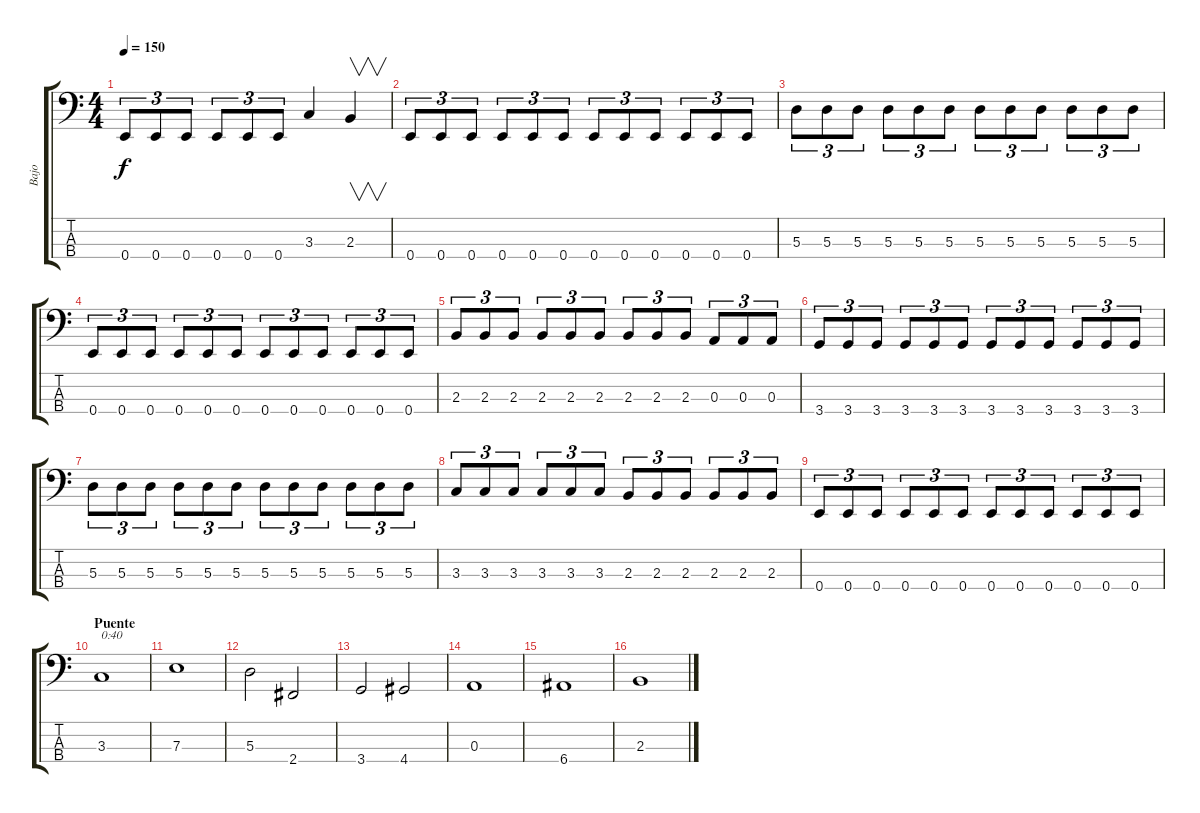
\track ("Bajo" "Bajo") {instrument electricbassfinger}
\staff {score tabs}
\tuning (G2 D2 A1 E1) {hide}
\ts (4 4)
\tempo 150
\clef f4
\ks c
0.4.8{tu (3 2) dy f} 0.4.8{tu (3 2)} 0.4.8{tu (3 2)} 0.4.8{tu (3 2)} 0.4.8{tu (3 2)} 0.4.8{tu (3 2)} 3.3.4 2.3.4{v} |
0.4.8{tu (3 2)} 0.4.8{tu (3 2)} 0.4.8{tu (3 2)} 0.4.8{tu (3 2)} 0.4.8{tu (3 2)} 0.4.8{tu (3 2)} 0.4.8{tu (3 2)} 0.4.8{tu (3 2)} 0.4.8{tu (3 2)} 0.4.8{tu (3 2)} 0.4.8{tu (3 2)} 0.4.8{tu (3 2)} |
5.3.8{tu (3 2)} 5.3.8{tu (3 2)} 5.3.8{tu (3 2)} 5.3.8{tu (3 2)} 5.3.8{tu (3 2)} 5.3.8{tu (3 2)} 5.3.8{tu (3 2)} 5.3.8{tu (3 2)} 5.3.8{tu (3 2)} 5.3.8{tu (3 2)} 5.3.8{tu (3 2)} 5.3.8{tu (3 2)} |
0.4.8{tu (3 2)} 0.4.8{tu (3 2)} 0.4.8{tu (3 2)} 0.4.8{tu (3 2)} 0.4.8{tu (3 2)} 0.4.8{tu (3 2)} 0.4.8{tu (3 2)} 0.4.8{tu (3 2)} 0.4.8{tu (3 2)} 0.4.8{tu (3 2)} 0.4.8{tu (3 2)} 0.4.8{tu (3 2)} |
2.3.8{tu (3 2)} 2.3.8{tu (3 2)} 2.3.8{tu (3 2)} 2.3.8{tu (3 2)} 2.3.8{tu (3 2)} 2.3.8{tu (3 2)} 2.3.8{tu (3 2)} 2.3.8{tu (3 2)} 2.3.8{tu (3 2)} 0.3.8{tu (3 2)} 0.3.8{tu (3 2)} 0.3.8{tu (3 2)} |
3.4.8{tu (3 2)} 3.4.8{tu (3 2)} 3.4.8{tu (3 2)} 3.4.8{tu (3 2)} 3.4.8{tu (3 2)} 3.4.8{tu (3 2)} 3.4.8{tu (3 2)} 3.4.8{tu (3 2)} 3.4.8{tu (3 2)} 3.4.8{tu (3 2)} 3.4.8{tu (3 2)} 3.4.8{tu (3 2)} |
5.3.8{tu (3 2)} 5.3.8{tu (3 2)} 5.3.8{tu (3 2)} 5.3.8{tu (3 2)} 5.3.8{tu (3 2)} 5.3.8{tu (3 2)} 5.3.8{tu (3 2)} 5.3.8{tu (3 2)} 5.3.8{tu (3 2)} 5.3.8{tu (3 2)} 5.3.8{tu (3 2)} 5.3.8{tu (3 2)} |
3.3.8{tu (3 2)} 3.3.8{tu (3 2)} 3.3.8{tu (3 2)} 3.3.8{tu (3 2)} 3.3.8{tu (3 2)} 3.3.8{tu (3 2)} 2.3.8{tu (3 2)} 2.3.8{tu (3 2)} 2.3.8{tu (3 2)} 2.3.8{tu (3 2)} 2.3.8{tu (3 2)} 2.3.8{tu (3 2)} |
0.4.8{tu (3 2)} 0.4.8{tu (3 2)} 0.4.8{tu (3 2)} 0.4.8{tu (3 2)} 0.4.8{tu (3 2)} 0.4.8{tu (3 2)} 0.4.8{tu (3 2)} 0.4.8{tu (3 2)} 0.4.8{tu (3 2)} 0.4.8{tu (3 2)} 0.4.8{tu (3 2)} 0.4.8{tu (3 2)} |
\section ("" "Puente")
3.3.1{txt "0:40"} |
7.3.1 |
5.3.2 2.4.2 |
3.4.2 4.4.2 |
0.3.1 |
6.4.1 |
2.3.1
